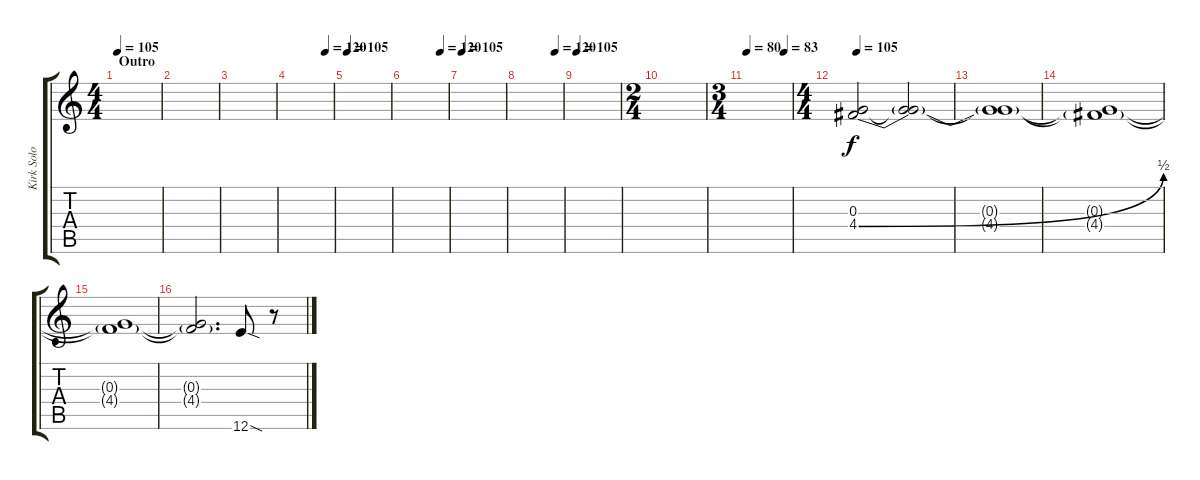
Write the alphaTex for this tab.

\track ("Kirk Solo 2" "Kirk Solo ") {instrument distortionguitar}
\staff {score tabs}
\tuning (E4 B3 G3 D3 A2 E2) {hide}
\ts (4 4)
\section ("" "Outro")
\tempo 105
\clef g2
\ks c
|
|
|
\tempo (120 0.8333333333333334)
|
\tempo 105
|
\tempo (120 0.8333333333333334)
|
\tempo 105
|
\tempo (120 0.8333333333333334)
|
\tempo 105
|
\ts (2 4)
|
\ts (3 4)
\tempo 80
\tempo (83 0.8333333333333334)
|
\ts (4 4)
\tempo 105
(0.3 4.4{be (bend 0 0 60 2)}).2 (0.3{t} 4.4{t}).2 |
(0.3{t} 4.4{t}).1 |
(0.3{t} 4.4{t}).1{volume 4} |
(0.3{t} 4.4{t}).1 |
(0.3{t} 4.4{t}).2{d} 12.6{sod}.8{volume 9} r.8
